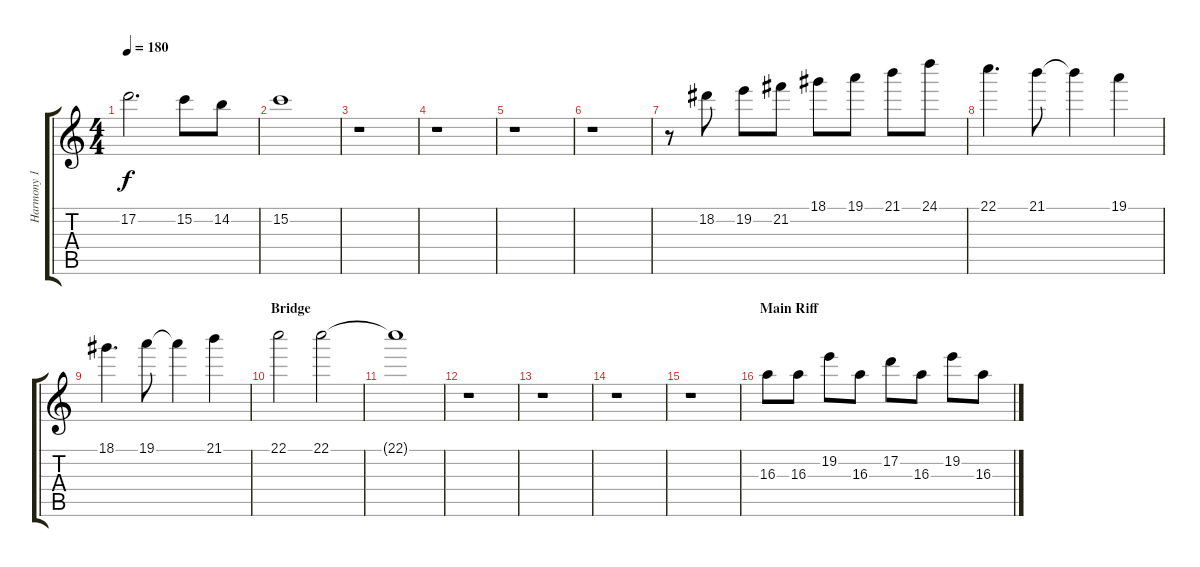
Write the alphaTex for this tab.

\track ("Harmony 1" "Harmony 1") {instrument overdrivenguitar}
\staff {score tabs}
\tuning (D4 A3 F3 C3 G2 C2) {hide}
\ts (4 4)
\tempo 180
\clef g2
\ks aminor
17.2.2{d dy f} 15.2.8 14.2.8 |
15.2.1 |
r.1 |
r.1 |
r.1 |
r.1 |
r.8 18.2.8 19.2.8 21.2.8 18.1.8 19.1.8 21.1.8 24.1.8 |
22.1.4{d} 21.1.8 21.1{t}.4 19.1.4 |
18.1.4{d} 19.1.8 19.1{t}.4 21.1.4 |
\section ("" "Bridge")
22.1.2 22.1.2 |
22.1{t}.1 |
r.1 |
r.1 |
r.1 |
r.1 |
\section ("" "Main Riff")
16.3.8 16.3.8 19.2.8 16.3.8 17.2.8 16.3.8 19.2.8 16.3.8
